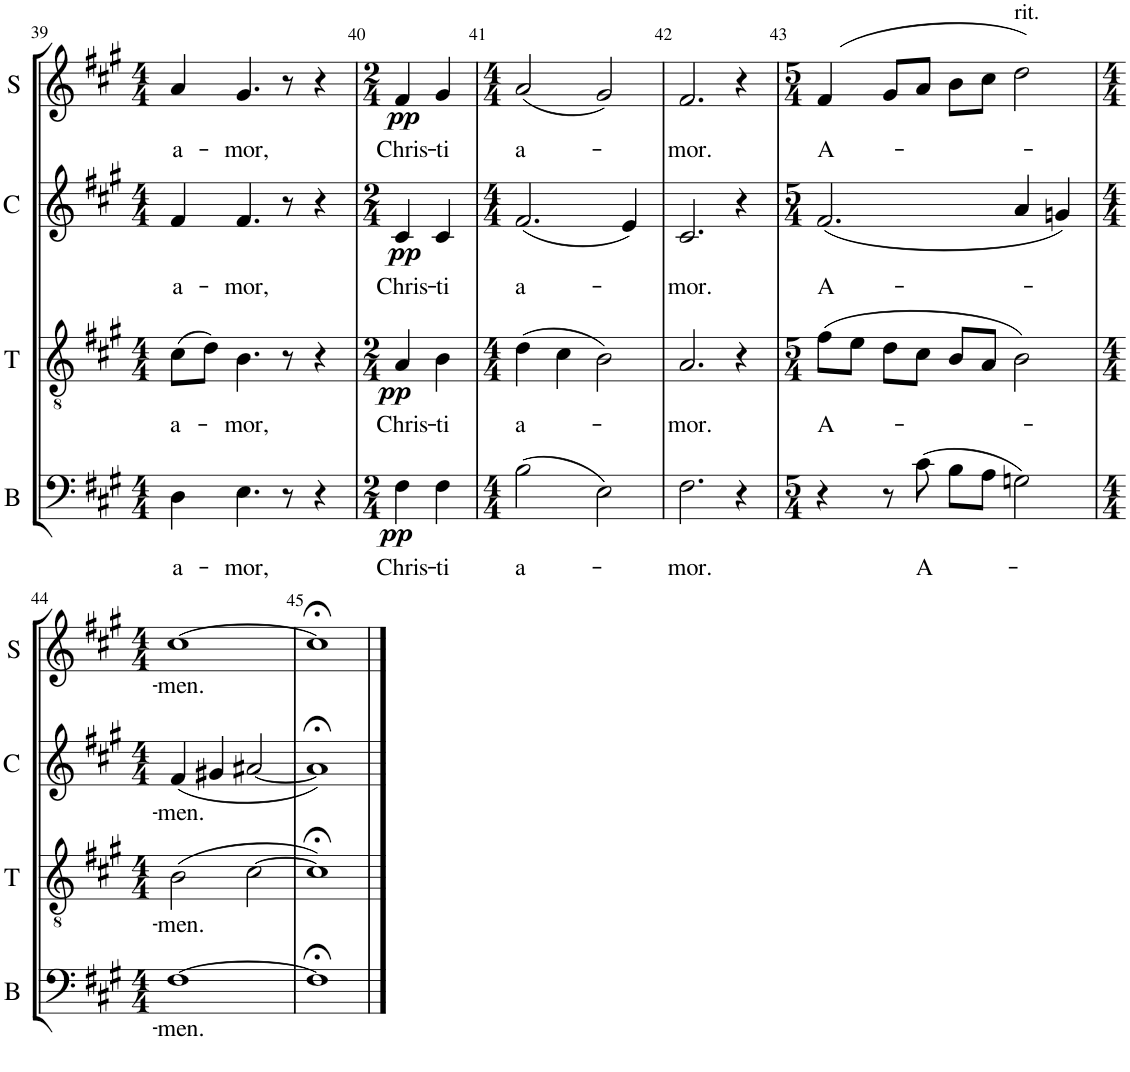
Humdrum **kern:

**kern	**text	**dynam	**kern	**text	**dynam	**kern	**text	**dynam	**kern	**text	**dynam
*part4	*part4	*part4	*part3	*part3	*part3	*part2	*part2	*part2	*part1	*part1	*part1
*staff4	*staff4	*staff4	*staff3	*staff3	*staff3	*staff2	*staff2	*staff2	*staff1	*staff1	*staff1
*I"Bassi	*	*	*I"Tenori	*	*	*I"Contralti	*	*	*I"Soprani	*	*
*I'B	*	*	*I'T	*	*	*I'C	*	*	*I'S	*	*
!!LO:PB:g=z
*clefF4	*	*	*clefGv2	*	*	*clefG2	*	*	*clefG2	*	*
*	*	*	*	*	*	*	*	*	*Trd1c2	*	*
*k[f#c#g#]	*	*	*k[f#c#g#]	*	*	*k[f#c#g#]	*	*	*k[f#c#g#]	*	*
*M4/4	*	*	*M4/4	*	*	*M4/4	*	*	*M4/4	*	*
=39	=39	=39	=39	=39	=39	=39	=39	=39	=39	=39	=39
!	!LO:LY:b	!	!	!LO:LY:b	!	!	!LO:LY:b	!	!	!LO:LY:b	!
4D\	a-	.	(8c#\L	a-	.	4f#/	a-	.	4a/	a-	.
.	.	.	8d\J)	.	.	.	.	.	.	.	.
!	!LO:LY:b	!	!	!LO:LY:b	!	!	!LO:LY:b	!	!	!LO:LY:b	!
4.E\	-mor,	.	4.B\	-mor,	.	4.f#/	-mor,	.	4.g#/	-mor,	.
8r	.	.	8r	.	.	8r	.	.	8r	.	.
4r	.	.	4r	.	.	4r	.	.	4r	.	.
=40	=40	=40	=40	=40	=40	=40	=40	=40	=40	=40	=40
*M2/4	*	*	*M2/4	*	*	*M2/4	*	*	*M2/4	*	*
!	!LO:LY:b	!LO:DY:b	!	!LO:LY:b	!LO:DY:b	!	!LO:LY:b	!LO:DY:b	!	!LO:LY:b	!LO:DY:b
4F#\	Chris-	pp	4A/	Chris-	pp	4c#/	Chris-	pp	4f#/	Chris-	pp
!	!LO:LY:b	!	!	!LO:LY:b	!	!	!LO:LY:b	!	!	!LO:LY:b	!
4F#\	-ti	.	4B\	-ti	.	4c#/	-ti	.	4g#/	-ti	.
=41	=41	=41	=41	=41	=41	=41	=41	=41	=41	=41	=41
*M4/4	*	*	*M4/4	*	*	*M4/4	*	*	*M4/4	*	*
!	!LO:LY:b	!	!	!LO:LY:b	!	!	!LO:LY:b	!	!	!LO:LY:b	!
(2B\	a-	.	(4d\	a-	.	(2.f#/	a-	.	(2a/	a-	.
.	.	.	4c#\	.	.	.	.	.	.	.	.
2E\)	.	.	2B\)	.	.	.	.	.	2g#/)	.	.
.	.	.	.	.	.	4e/)	.	.	.	.	.
=42	=42	=42	=42	=42	=42	=42	=42	=42	=42	=42	=42
!	!LO:LY:b	!	!	!LO:LY:b	!	!	!LO:LY:b	!	!	!LO:LY:b	!
2.F#\	-mor.	.	2.A/	-mor.	.	2.c#/	-mor.	.	2.f#/	-mor.	.
4r	.	.	4r	.	.	4r	.	.	4r	.	.
=43	=43	=43	=43	=43	=43	=43	=43	=43	=43	=43	=43
*M5/4	*	*	*M5/4	*	*	*M5/4	*	*	*M5/4	*	*
!	!	!	!	!LO:LY:b	!	!	!LO:LY:b	!	!	!LO:LY:b	!
4r	.	.	(8f#\L	A-	.	(2.f#/	A-	.	(4f#/	A-	.
.	.	.	8e\J	.	.	.	.	.	.	.	.
8r	.	.	8d\L	.	.	.	.	.	8g#/L	.	.
!	!LO:LY:b	!	!	!	!	!	!	!	!	!	!
(8c#\	A-	.	8c#\J	.	.	.	.	.	8a/J	.	.
8B\L	.	.	8B/L	.	.	.	.	.	8b\L	.	.
8A\J	.	.	8A/J	.	.	.	.	.	8cc#\J	.	.
!	!	!	!	!	!	!	!	!	!LO:TX:a:t=rit.	!	!
2Gn\)	.	.	2B\)	.	.	4a/	.	.	2dd\)	.	.
.	.	.	.	.	.	4gn/)	.	.	.	.	.
!!LO:LB:g=z
=44	=44	=44	=44	=44	=44	=44	=44	=44	=44	=44	=44
*M4/4	*	*	*M4/4	*	*	*M4/4	*	*	*M4/4	*	*
!	!LO:LY:b	!	!	!LO:LY:b	!	!	!LO:LY:b	!	!	!LO:LY:b	!
[1F#	-men.	.	(2B\	-men.	.	(4f#/	-men.	.	[1cc#	-men.	.
.	.	.	.	.	.	4g#X/	.	.	.	.	.
.	.	.	[2c#\	.	.	[2a#X/	.	.	.	.	.
=45	=45	=45	=45	=45	=45	=45	=45	=45	=45	=45	=45
1F#;<]	.	.	1c#;<])	.	.	1a#;<])	.	.	1cc#;<]	.	.
==	==	==	==	==	==	==	==	==	==	==	==
*-	*-	*-	*-	*-	*-	*-	*-	*-	*-	*-	*-
